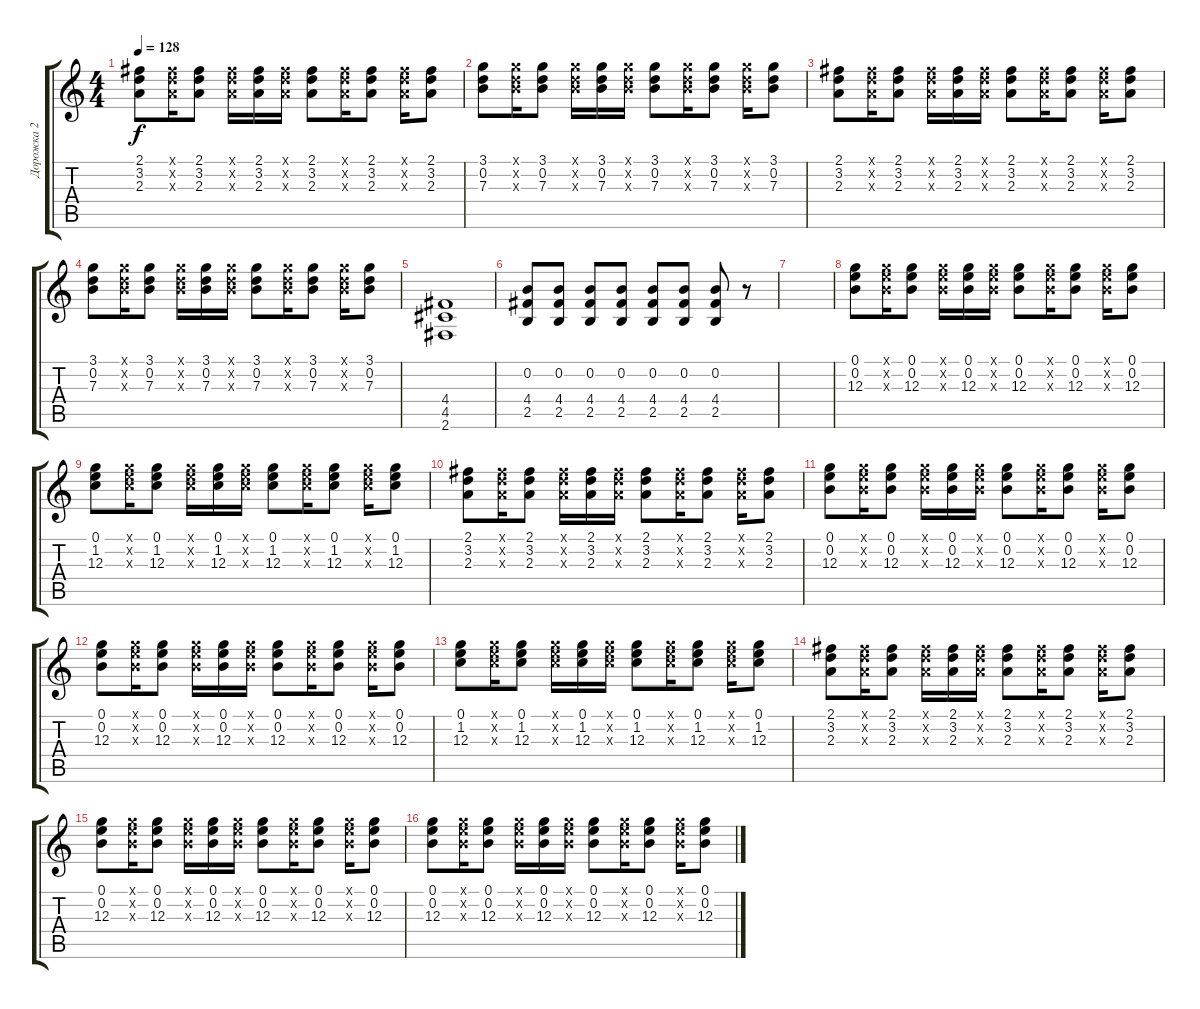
\track ("Дорожка 2" "Дорожка 2") {instrument overdrivenguitar}
\staff {score tabs}
\tuning (E4 B3 G3 D3 A2 E2) {hide}
\ts (4 4)
\tempo 128
\clef g2
\ks c
(2.1 3.2 2.3).8{dy f} (2.1{x} 3.2{x} 2.3{x}).16 (2.1 3.2 2.3).8 (2.1{x} 3.2{x} 2.3{x}).16 (2.1 3.2 2.3).16 (2.1{x} 3.2{x} 2.3{x}).16 (2.1 3.2 2.3).8 (2.1{x} 3.2{x} 2.3{x}).16 (2.1 3.2 2.3).8 (2.1{x} 3.2{x} 2.3{x}).16 (2.1 3.2 2.3).8 |
(3.1 0.2 7.3).8 (3.1{x} 0.2{x} 7.3{x}).16 (3.1 0.2 7.3).8 (3.1{x} 0.2{x} 7.3{x}).16 (3.1 0.2 7.3).16 (3.1{x} 0.2{x} 7.3{x}).16 (3.1 0.2 7.3).8 (3.1{x} 0.2{x} 7.3{x}).16 (3.1 0.2 7.3).8 (3.1{x} 0.2{x} 7.3{x}).16 (3.1 0.2 7.3).8 |
(2.1 3.2 2.3).8 (2.1{x} 3.2{x} 2.3{x}).16 (2.1 3.2 2.3).8 (2.1{x} 3.2{x} 2.3{x}).16 (2.1 3.2 2.3).16 (2.1{x} 3.2{x} 2.3{x}).16 (2.1 3.2 2.3).8 (2.1{x} 3.2{x} 2.3{x}).16 (2.1 3.2 2.3).8 (2.1{x} 3.2{x} 2.3{x}).16 (2.1 3.2 2.3).8 |
(3.1 0.2 7.3).8 (3.1{x} 0.2{x} 7.3{x}).16 (3.1 0.2 7.3).8 (3.1{x} 0.2{x} 7.3{x}).16 (3.1 0.2 7.3).16 (3.1{x} 0.2{x} 7.3{x}).16 (3.1 0.2 7.3).8 (3.1{x} 0.2{x} 7.3{x}).16 (3.1 0.2 7.3).8 (3.1{x} 0.2{x} 7.3{x}).16 (3.1 0.2 7.3).8 |
(4.4 4.5 2.6).1 |
(0.2 4.4 2.5).8 (0.2 4.4 2.5).8 (0.2 4.4 2.5).8 (0.2 4.4 2.5).8 (0.2 4.4 2.5).8 (0.2 4.4 2.5).8 (0.2 4.4 2.5).8 r.8 |
|
(0.1 0.2 12.3).8 (0.1{x} 0.2{x} 12.3{x}).16 (0.1 0.2 12.3).8 (0.1{x} 0.2{x} 12.3{x}).16 (0.1 0.2 12.3).16 (0.1{x} 0.2{x} 12.3{x}).16 (0.1 0.2 12.3).8 (0.1{x} 0.2{x} 12.3{x}).16 (0.1 0.2 12.3).8 (0.1{x} 0.2{x} 12.3{x}).16 (0.1 0.2 12.3).8 |
(0.1 1.2 12.3).8 (0.1{x} 1.2{x} 12.3{x}).16 (0.1 1.2 12.3).8 (0.1{x} 1.2{x} 12.3{x}).16 (0.1 1.2 12.3).16 (0.1{x} 1.2{x} 12.3{x}).16 (0.1 1.2 12.3).8 (0.1{x} 1.2{x} 12.3{x}).16 (0.1 1.2 12.3).8 (0.1{x} 1.2{x} 12.3{x}).16 (0.1 1.2 12.3).8 |
(2.1 3.2 2.3).8 (2.1{x} 3.2{x} 2.3{x}).16 (2.1 3.2 2.3).8 (2.1{x} 3.2{x} 2.3{x}).16 (2.1 3.2 2.3).16 (2.1{x} 3.2{x} 2.3{x}).16 (2.1 3.2 2.3).8 (2.1{x} 3.2{x} 2.3{x}).16 (2.1 3.2 2.3).8 (2.1{x} 3.2{x} 2.3{x}).16 (2.1 3.2 2.3).8 |
(0.1 0.2 12.3).8 (0.1{x} 0.2{x} 12.3{x}).16 (0.1 0.2 12.3).8 (0.1{x} 0.2{x} 12.3{x}).16 (0.1 0.2 12.3).16 (0.1{x} 0.2{x} 12.3{x}).16 (0.1 0.2 12.3).8 (0.1{x} 0.2{x} 12.3{x}).16 (0.1 0.2 12.3).8 (0.1{x} 0.2{x} 12.3{x}).16 (0.1 0.2 12.3).8 |
(0.1 0.2 12.3).8 (0.1{x} 0.2{x} 12.3{x}).16 (0.1 0.2 12.3).8 (0.1{x} 0.2{x} 12.3{x}).16 (0.1 0.2 12.3).16 (0.1{x} 0.2{x} 12.3{x}).16 (0.1 0.2 12.3).8 (0.1{x} 0.2{x} 12.3{x}).16 (0.1 0.2 12.3).8 (0.1{x} 0.2{x} 12.3{x}).16 (0.1 0.2 12.3).8 |
(0.1 1.2 12.3).8 (0.1{x} 1.2{x} 12.3{x}).16 (0.1 1.2 12.3).8 (0.1{x} 1.2{x} 12.3{x}).16 (0.1 1.2 12.3).16 (0.1{x} 1.2{x} 12.3{x}).16 (0.1 1.2 12.3).8 (0.1{x} 1.2{x} 12.3{x}).16 (0.1 1.2 12.3).8 (0.1{x} 1.2{x} 12.3{x}).16 (0.1 1.2 12.3).8 |
(2.1 3.2 2.3).8 (2.1{x} 3.2{x} 2.3{x}).16 (2.1 3.2 2.3).8 (2.1{x} 3.2{x} 2.3{x}).16 (2.1 3.2 2.3).16 (2.1{x} 3.2{x} 2.3{x}).16 (2.1 3.2 2.3).8 (2.1{x} 3.2{x} 2.3{x}).16 (2.1 3.2 2.3).8 (2.1{x} 3.2{x} 2.3{x}).16 (2.1 3.2 2.3).8 |
(0.1 0.2 12.3).8 (0.1{x} 0.2{x} 12.3{x}).16 (0.1 0.2 12.3).8 (0.1{x} 0.2{x} 12.3{x}).16 (0.1 0.2 12.3).16 (0.1{x} 0.2{x} 12.3{x}).16 (0.1 0.2 12.3).8 (0.1{x} 0.2{x} 12.3{x}).16 (0.1 0.2 12.3).8 (0.1{x} 0.2{x} 12.3{x}).16 (0.1 0.2 12.3).8 |
(0.1 0.2 12.3).8 (0.1{x} 0.2{x} 12.3{x}).16 (0.1 0.2 12.3).8 (0.1{x} 0.2{x} 12.3{x}).16 (0.1 0.2 12.3).16 (0.1{x} 0.2{x} 12.3{x}).16 (0.1 0.2 12.3).8 (0.1{x} 0.2{x} 12.3{x}).16 (0.1 0.2 12.3).8 (0.1{x} 0.2{x} 12.3{x}).16 (0.1 0.2 12.3).8
